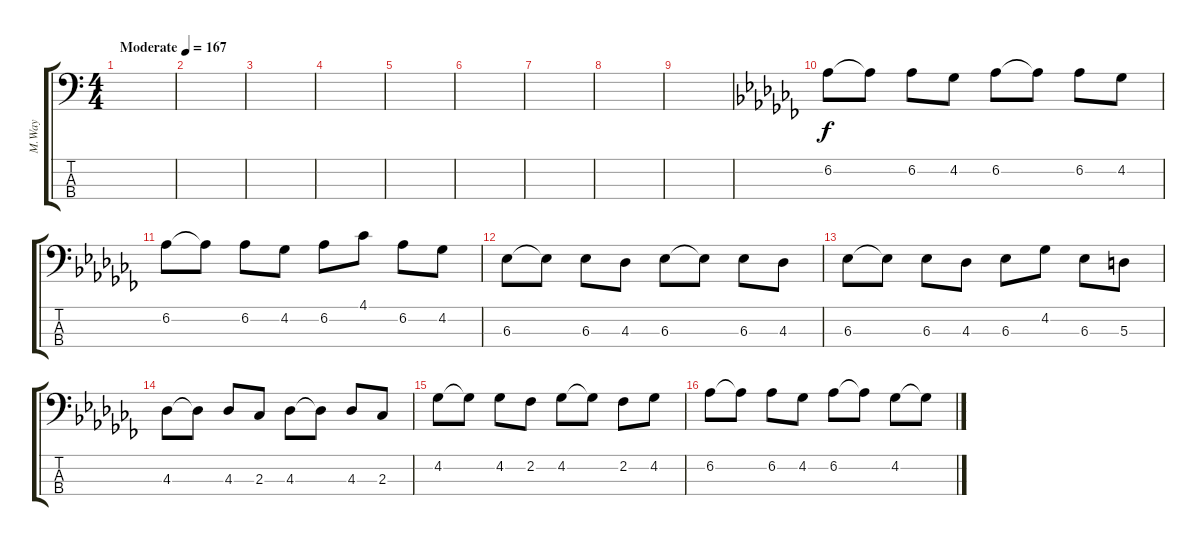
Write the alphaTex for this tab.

\track ("M.Way" "M.Way") {instrument electricbassfinger}
\staff {score tabs}
\tuning (G2 D2 A1 E1) {hide}
\ts (4 4)
\tempo (167 "Moderate")
\clef f4
\ks c
|
|
|
|
|
|
|
|
|
\ks abminor
6.2.8 6.2{t}.8 6.2.8 4.2.8 6.2.8 6.2{t}.8 6.2.8 4.2.8 |
6.2.8 6.2{t}.8 6.2.8 4.2.8 6.2.8 4.1.8 6.2.8 4.2.8 |
6.3.8 6.3{t}.8 6.3.8 4.3.8 6.3.8 6.3{t}.8 6.3.8 4.3.8 |
6.3.8 6.3{t}.8 6.3.8 4.3.8 6.3.8 4.2.8 6.3.8 5.3.8 |
4.3.8 4.3{t}.8 4.3.8 2.3.8 4.3.8 4.3{t}.8 4.3.8 2.3.8 |
4.2.8 4.2{t}.8 4.2.8 2.2.8 4.2.8 4.2{t}.8 2.2.8 4.2.8 |
6.2.8 6.2{t}.8 6.2.8 4.2.8 6.2.8 6.2{t}.8 4.2.8 4.2{t}.8
